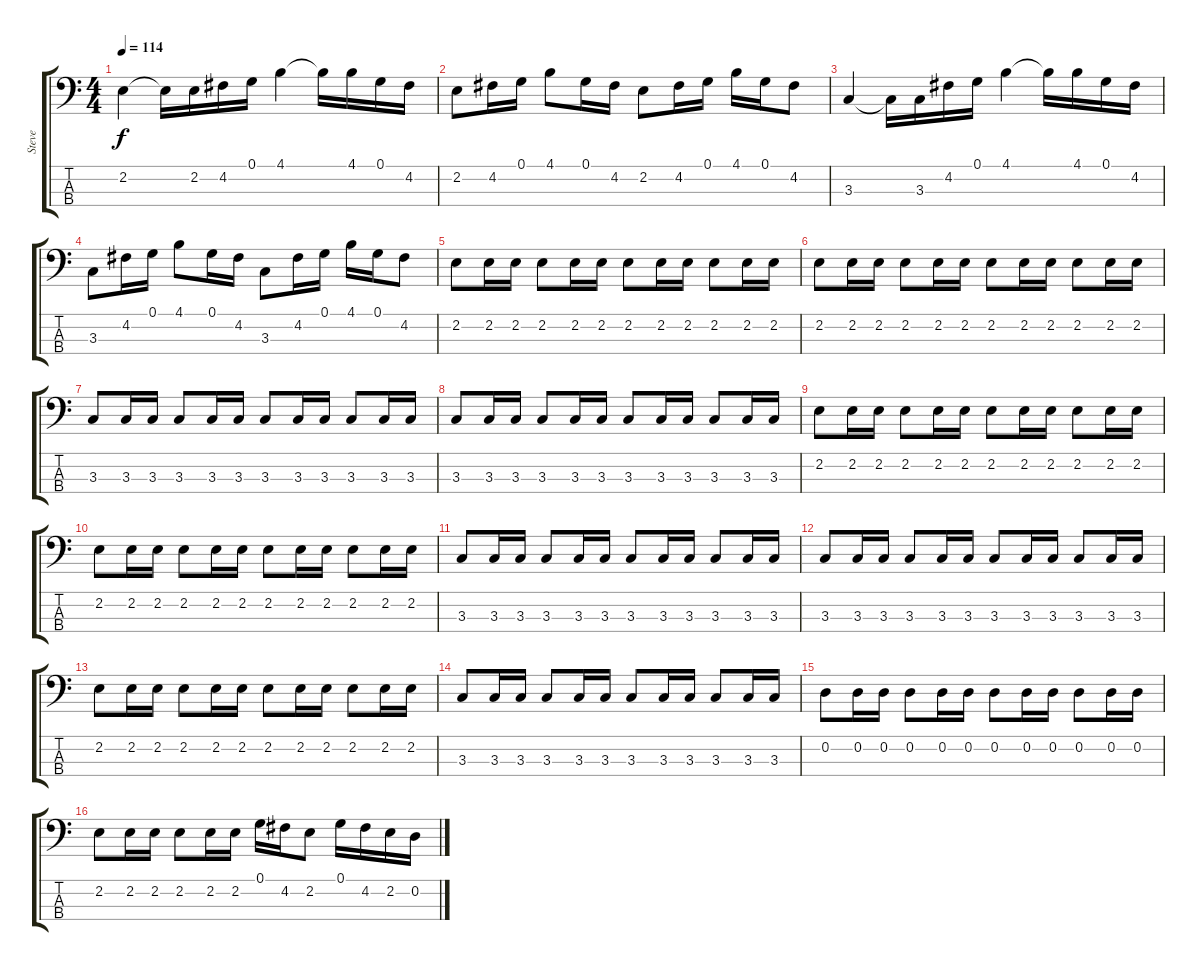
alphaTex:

\track ("Steve" "Steve") {instrument electricbassfinger}
\staff {score tabs}
\tuning (G2 D2 A1 E1) {hide}
\ts (4 4)
\tempo 114
\clef f4
\ks c
2.2.4{dy f} 2.2{t}.16 2.2.16 4.2.16 0.1.16 4.1.4 4.1{t}.16 4.1.16 0.1.16 4.2.16 |
2.2.8 4.2.16 0.1.16 4.1.8 0.1.16 4.2.16 2.2.8 4.2.16 0.1.16 4.1.16 0.1.16 4.2.8 |
3.3.4 3.3{t}.16 3.3.16 4.2.16 0.1.16 4.1.4 4.1{t}.16 4.1.16 0.1.16 4.2.16 |
3.3.8 4.2.16 0.1.16 4.1.8 0.1.16 4.2.16 3.3.8 4.2.16 0.1.16 4.1.16 0.1.16 4.2.8 |
2.2.8 2.2.16 2.2.16 2.2.8 2.2.16 2.2.16 2.2.8 2.2.16 2.2.16 2.2.8 2.2.16 2.2.16 |
2.2.8 2.2.16 2.2.16 2.2.8 2.2.16 2.2.16 2.2.8 2.2.16 2.2.16 2.2.8 2.2.16 2.2.16 |
3.3.8 3.3.16 3.3.16 3.3.8 3.3.16 3.3.16 3.3.8 3.3.16 3.3.16 3.3.8 3.3.16 3.3.16 |
3.3.8 3.3.16 3.3.16 3.3.8 3.3.16 3.3.16 3.3.8 3.3.16 3.3.16 3.3.8 3.3.16 3.3.16 |
2.2.8 2.2.16 2.2.16 2.2.8 2.2.16 2.2.16 2.2.8 2.2.16 2.2.16 2.2.8 2.2.16 2.2.16 |
2.2.8 2.2.16 2.2.16 2.2.8 2.2.16 2.2.16 2.2.8 2.2.16 2.2.16 2.2.8 2.2.16 2.2.16 |
3.3.8 3.3.16 3.3.16 3.3.8 3.3.16 3.3.16 3.3.8 3.3.16 3.3.16 3.3.8 3.3.16 3.3.16 |
3.3.8 3.3.16 3.3.16 3.3.8 3.3.16 3.3.16 3.3.8 3.3.16 3.3.16 3.3.8 3.3.16 3.3.16 |
2.2.8 2.2.16 2.2.16 2.2.8 2.2.16 2.2.16 2.2.8 2.2.16 2.2.16 2.2.8 2.2.16 2.2.16 |
3.3.8 3.3.16 3.3.16 3.3.8 3.3.16 3.3.16 3.3.8 3.3.16 3.3.16 3.3.8 3.3.16 3.3.16 |
0.2.8 0.2.16 0.2.16 0.2.8 0.2.16 0.2.16 0.2.8 0.2.16 0.2.16 0.2.8 0.2.16 0.2.16 |
2.2.8 2.2.16 2.2.16 2.2.8 2.2.16 2.2.16 0.1.16 4.2.16 2.2.8 0.1.16 4.2.16 2.2.16 0.2.16
